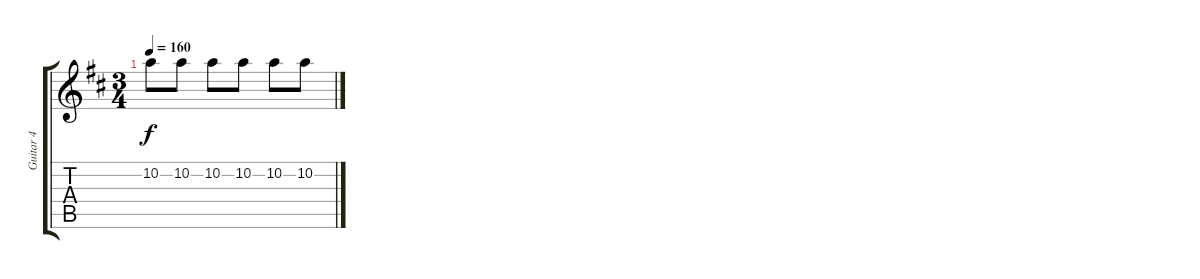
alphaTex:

\track ("Guitar 4" "Guitar 4") {instrument distortionguitar}
\staff {score tabs}
\tuning (E4 B3 G3 D3 A2 E2) {hide}
\ts (3 4)
\tempo 160
\clef g2
\ks bminor
10.2.8{dy f} 10.2.8 10.2.8 10.2.8 10.2.8 10.2.8
